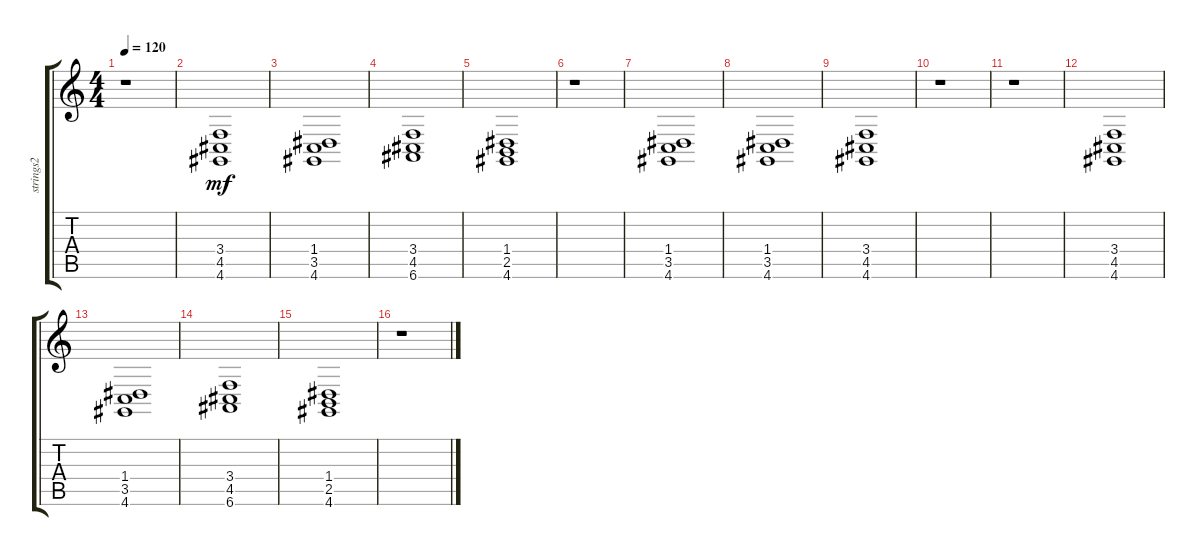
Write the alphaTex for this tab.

\track ("strings2" "strings2") {instrument synthstrings1}
\staff {score tabs}
\tuning (E4 B3 G3 D3 A2 E2) {hide}
\ts (4 4)
\tempo 120
\clef g2
\ks c
r.1{dy mf} |
(3.4 4.5 4.6).1 |
(1.4 3.5 4.6).1 |
(3.4 4.5 6.6).1 |
(1.4 2.5 4.6).1 |
r.1 |
(1.4 3.5 4.6).1 |
(1.4 3.5 4.6).1 |
(3.4 4.5 4.6).1 |
r.1 |
r.1 |
(3.4 4.5 4.6).1 |
(1.4 3.5 4.6).1 |
(3.4 4.5 6.6).1 |
(1.4 2.5 4.6).1 |
r.1
